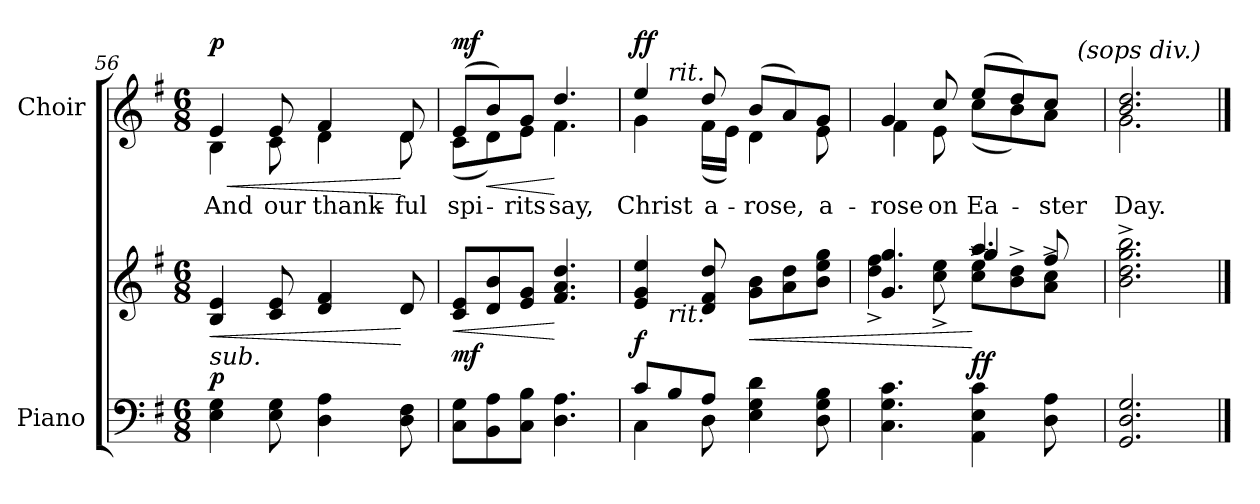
**kern	**kern	**dynam	**kern	**text	**dynam
*part2	*part2	*part2	*part1	*part1	*part1
*staff3	*staff2	*staff2/3	*staff1	*staff1	*staff1
*I"Piano	*	*	*I"Choir	*	*
*I'Pno.	*	*	*I'Choir	*	*
*clefF4	*clefG2	*	*clefG2	*	*
*k[f#]	*k[f#]	*	*k[f#]	*	*
*G:	*G:	*	*G:	*	*
*M6/8	*M6/8	*	*M6/8	*	*
=56	=56	=56	=56	=56	=56
!	!	!LO:HP:b	!	!	!
!	!	!	!LO:TX:a:i:t=sub.	!	!
!	!LO:TX:b:i:t=sub.	!	!	!	!
!	!	!	!	!LO:LY:b:color=#000000	!LO:HP:b
*	*	*	*^	*	*
4Ei\ 4Gi	4Bi/ 4ei	< p	4ei/	4Bi\	And	< p
!	!	!	!	!	!LO:LY:b:color=#000000	!
8Ei\ 8Gi	8ci/ 8ei	.	8ei/	8ci\	our	.
!	!	!	!	!	!LO:LY:b:color=#000000	!
4Di\ 4Ai	4di/ 4f#i	.	4f#i/	4di\	thank-	.
!	!	!	!	!	!LO:LY:b:color=#000000	!
8Di\ 8F#i	8di/	[	8di/	8di\	-ful	[
!!LO:LB:g=z	!!
=57	=57	=57	=57	=57	=57	=57
!	!	!LO:HP:b	!	!	!	!
!	!	!	!	!	!LO:LY:b:color=#000000	!LO:HP:b
8Ci\ 8GiL	8ci/ 8eiL	< mf	(8ei/L	(8ci\L	spi-	< mf
8BBi\ 8Ai	8di/ 8bi	.	8bi/)	8di\)	.	.
!	!	!	!	!	!LO:LY:b:color=#000000	!
8Ci\ 8BiJ	8ei/ 8giJ	.	8gi/J	8ei\J	-rits	.
!	!	!	!	!	!LO:LY:b:color=#000000	!
4.Di\ 4.Ai	4.f#i/ 4.ai 4.ddi	[	4.ddi/	4.f#i\	say,	[
*	*	*	*v	*v	*	*
=58	=58	=58	=58	=58	=58
*^	*	*	*	*	*
*	*	*	*	*^	*	*
!	!	!	!	!	!	!LO:LY:b:color=#000000	!
*	*	*^	*	*	*^	*	*
8ci/L	4Ci\	4ei/ 4gi 4eei	8ryy	f	4eei/	4gi\	8ryy	Christ	ff
!	!	!	!	!	!	!	!LO:TX:a:i:t=rit.	!	!
!	!	!	!LO:TX:b:i:t=rit.	!	!	!	!	!	!
8Bi/	.	.	2ryy	.	.	.	2ryy	.	.
!	!	!	!	!	!	!	!	!LO:LY:b:color=#000000	!
8Ai/J	8Di\	8di/ 8f#i 8ddi	.	.	8ddi/	(16f#i\LL	.	a-	.
.	.	.	.	.	.	16ei\JJ)	.	.	.
!	!	!	!	!LO:HP:b	!	!	!	!	!
!	!	!	!	!	!	!	!	!LO:LY:b:color=#000000	!
4Ei\ 4Gi 4di	4.ryy	8gi\ 8biL	.	<	(8bi/L	4di\	.	-rose,	.
.	.	8ai\ 8ddi	.	.	8ai/)	.	.	.	.
!	!	!	!	!	!	!	!	!LO:LY:b:color=#000000	!
8Di\ 8Gi 8Bi	.	8bi\ 8eei 8ggiJ	8ryy	.	8gi/J	8ei\	8ryy	a-	.
*v	*v	*	*	*	*	*	*	*	*
=59	=59	=59	=59	=59	=59	=59	=59	=59
*	*	*^	*	*	*	*	*	*
!	!	!	!	!	!	!	!	!LO:LY:b:color=#000000	!
4.Ci\ 4.Gi 4.ci	4.gi/ 4.ggi	4ddi\^ 4ff#i^	4.ryy	.	4gi/	4f#i\	2ryy	-rose	.
!	!	!	!	!	!	!	!	!LO:LY:b:color=#000000	!
.	.	8cci\^ 8eei^	.	.	8cci/	8ei\	.	on	.
!	!	!	!	!	!	!	!	!LO:LY:b:color=#000000	!
4AAi\ 4Ei 4ci	4.aai/	4ggi/	8cci\^ 8eei^L	[ ff	(8eei/L	(8cci\L	.	Ea-	.
.	.	.	8bi\^ 8ddi^	.	8ddi/)	8bi\)	8ryy	.	.
!	!	!	!	!	!	!	!	!LO:LY:b:color=#000000	!
8Di\ 8Ai	.	8ff#i/	8ai\^ 8cci^J	.	8cci/J	8ai\J	32ryy	-ster	.
.	.	.	.	.	.	.	64ryy	.	.
.	.	.	.	.	.	.	128ryy	.	.
.	.	.	.	.	.	.	512.ryy	.	.
!	!	!	!	!	!	!	!LO:TX:a:i:t=(sops div.)	!	!
.	.	.	.	.	.	.	16ryy	.	.
.	.	.	.	.	.	.	256ryy	.	.
.	.	.	.	.	.	.	1024ryy	.	.
*	*v	*v	*v	*	*	*	*	*	*
*	*	*	*v	*v	*v	*	*
=60	=60	=60	=60	=60	=60
*	*^	*	*^	*	*
*	*	*^	*	*	*^	*	*
!	!	!	!	!	!	!	!	!LO:LY:b:color=#000000	!
*	*v	*v	*v	*	*	*	*	*	*
*	*	*	*	*v	*v	*	*
2.GGi/ 2.Di 2.Gi	2.bi\^ 2.ddi^ 2.ggi^ 2.bbi^	.	2.bi/ 2.ddi	2.gi\	Day.	.
*	*	*	*v	*v	*	*
==	==	==	==	==	==
*-	*-	*-	*-	*-	*-
